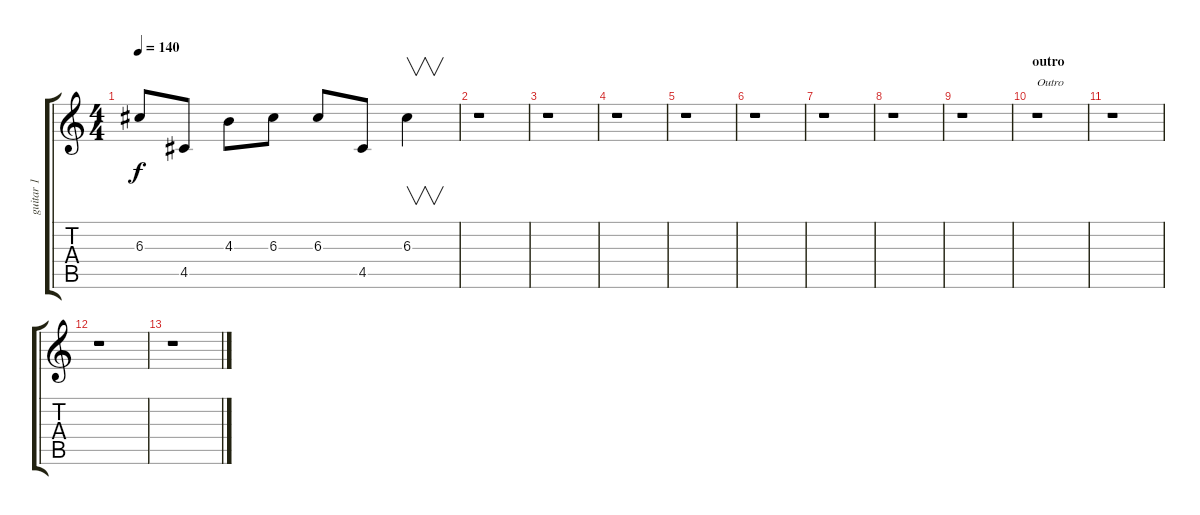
\track ("guitar 1" "guitar 1") {instrument overdrivenguitar}
\staff {score tabs}
\tuning (E4 B3 G3 D3 A2 E2) {hide}
\ts (4 4)
\tempo 140
\clef g2
\ks c
6.3.8{dy f} 4.5.8 4.3.8 6.3.8 6.3.8 4.5.8 6.3.4{v} |
r.1 |
r.1 |
r.1 |
r.1 |
r.1 |
r.1 |
r.1 |
r.1 |
\section ("" "outro")
r.1{txt "Outro"} |
r.1 |
r.1 |
r.1
